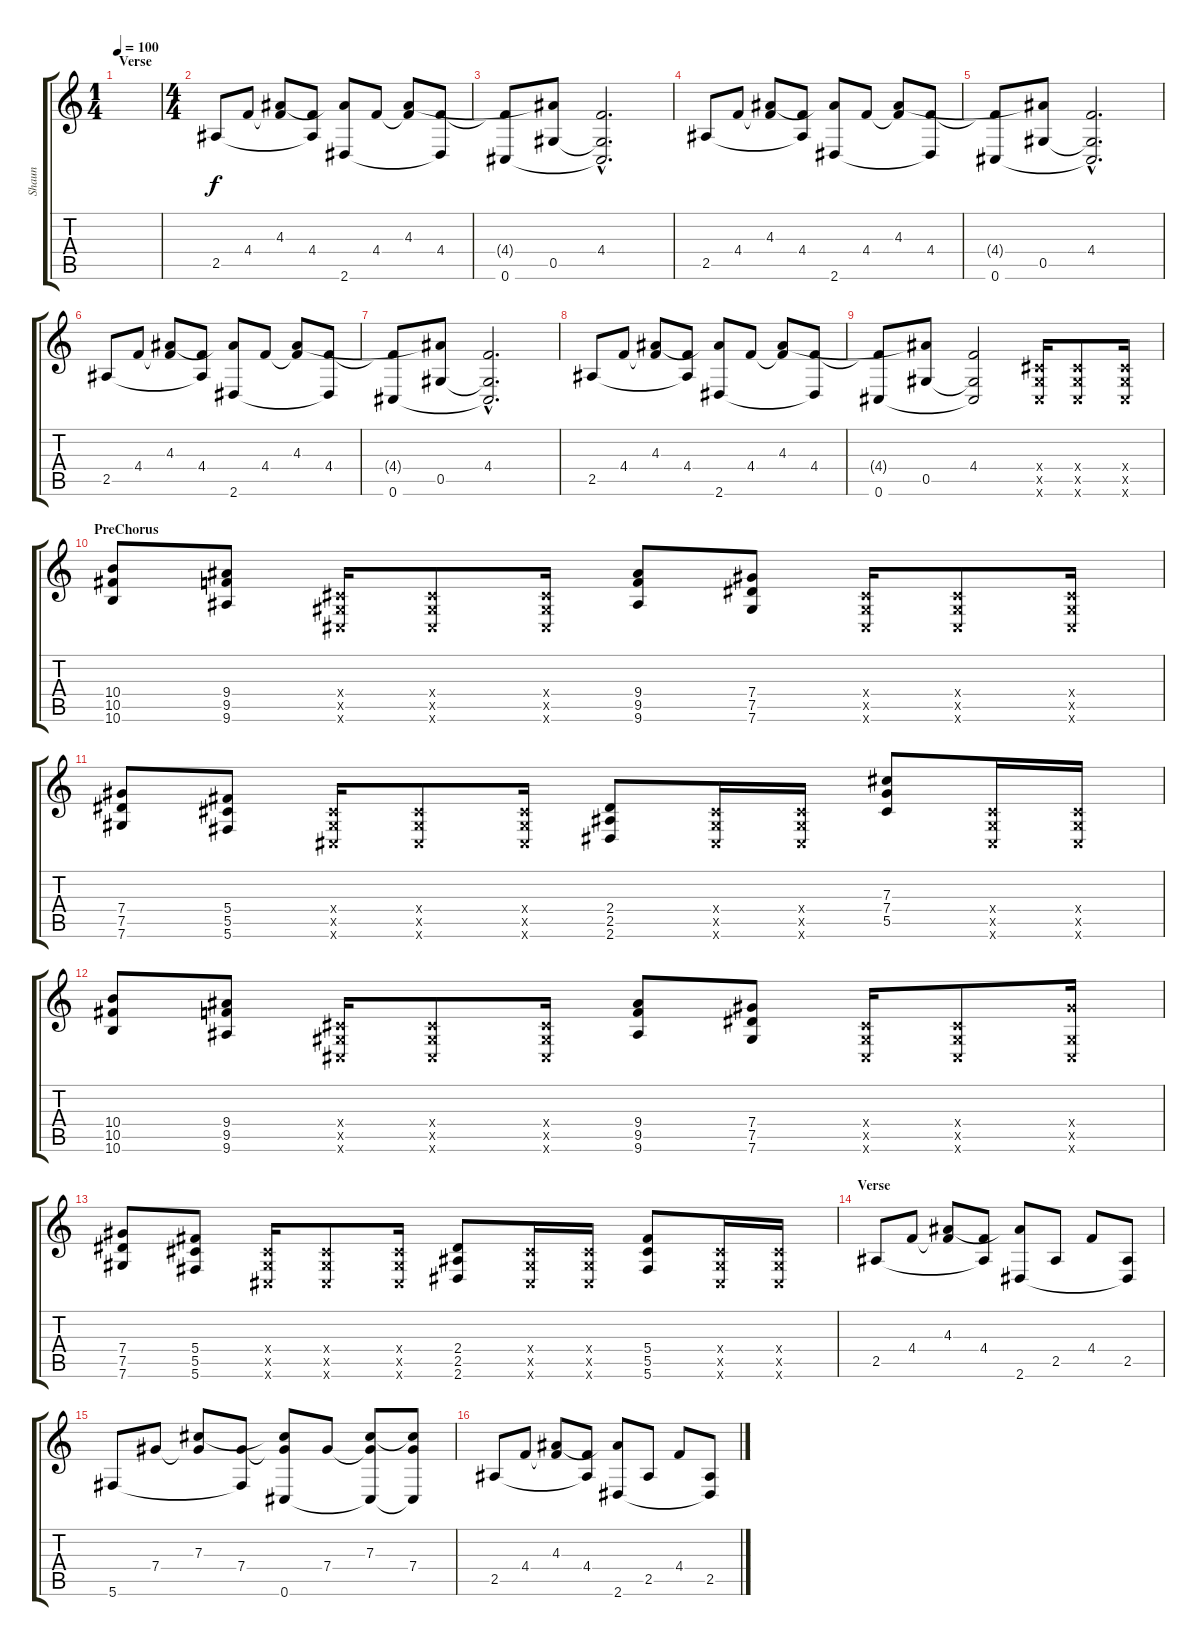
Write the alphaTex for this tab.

\track ("Shaun" "Shaun") {instrument distortionguitar}
\staff {score tabs}
\tuning (Eb4 Bb3 Gb3 Db3 Ab2 Db2) {hide}
\ts (1 4)
\section ("" "Verse")
\tempo 100
\clef g2
\ks c
|
\ts (4 4)
2.5.8{instrument electricguitarclean} 4.4.8 (4.3 4.4{t}).8 (4.4 2.5{t}).8 (4.3{t} 2.6).8 4.4.8 (4.3 4.4{t}).8 (4.4 2.6{t}).8 |
(4.4{t} 0.6).8 (4.3{t} 0.5).8 (4.4{hac} 0.5{hac t} 0.6{hac t}).2{d} |
2.5.8 4.4.8 (4.3 4.4{t}).8 (4.4 2.5{t}).8 (4.3{t} 2.6).8 4.4.8 (4.3 4.4{t}).8 (4.4 2.6{t}).8 |
(4.4{t} 0.6).8 (4.3{t} 0.5).8 (4.4{hac} 0.5{hac t} 0.6{hac t}).2{d} |
2.5.8 4.4.8 (4.3 4.4{t}).8 (4.4 2.5{t}).8 (4.3{t} 2.6).8 4.4.8 (4.3 4.4{t}).8 (4.4 2.6{t}).8 |
(4.4{t} 0.6).8 (4.3{t} 0.5).8 (4.4{hac} 0.5{hac t} 0.6{hac t}).2{d} |
2.5.8 4.4.8 (4.3 4.4{t}).8 (4.4 2.5{t}).8 (4.3{t} 2.6).8 4.4.8 (4.3 4.4{t}).8 (4.4 2.6{t}).8 |
(4.4{t} 0.6).8 (4.3{t} 0.5).8 (4.4 0.5{t} 0.6{t}).2 (0.4{x} 0.5{x} 0.6{x}).16{instrument distortionguitar} (0.4{x} 0.5{x} 0.6{x}).8 (0.4{x} 0.5{x} 0.6{x}).16 |
\section ("" "PreChorus")
(10.4 10.5 10.6).8 (9.4 9.5 9.6).8 (0.4{x} 0.5{x} 0.6{x}).16 (0.4{x} 0.5{x} 0.6{x}).8 (0.4{x} 0.5{x} 0.6{x}).16 (9.4 9.5 9.6).8 (7.4 7.5 7.6).8 (0.4{x} 0.5{x} 0.6{x}).16 (0.4{x} 0.5{x} 0.6{x}).8 (0.4{x} 0.5{x} 0.6{x}).16 |
(7.4 7.5 7.6).8 (5.4 5.5 5.6).8 (0.4{x} 0.5{x} 0.6{x}).16 (0.4{x} 0.5{x} 0.6{x}).8 (0.4{x} 0.5{x} 0.6{x}).16 (2.4 2.5 2.6).8 (0.4{x} 0.5{x} 0.6{x}).16 (0.4{x} 0.5{x} 0.6{x}).16 (7.3 7.4 5.5).8 (0.4{x} 0.5{x} 0.6{x}).16 (0.4{x} 0.5{x} 0.6{x}).16 |
(10.4 10.5 10.6).8 (9.4 9.5 9.6).8 (0.4{x} 0.5{x} 0.6{x}).16 (0.4{x} 0.5{x} 0.6{x}).8 (0.4{x} 0.5{x} 0.6{x}).16 (9.4 9.5 9.6).8 (7.4 7.5 7.6).8 (0.4{x} 0.5{x} 0.6{x}).16 (0.4{x} 0.5{x} 0.6{x}).8 (7.4{x} 0.5{x} 0.6{x}).16 |
(7.4 7.5 7.6).8 (5.4 5.5 5.6).8 (0.4{x} 0.5{x} 0.6{x}).16 (0.4{x} 0.5{x} 0.6{x}).8 (0.4{x} 0.5{x} 0.6{x}).16 (2.4 2.5 2.6).8 (0.4{x} 0.5{x} 0.6{x}).16 (0.4{x} 0.5{x} 0.6{x}).16 (5.4 5.5 5.6).8 (0.4{x} 0.5{x} 0.6{x}).16 (0.4{x} 0.5{x} 0.6{x}).16 |
\section ("" "Verse")
2.5.8{instrument electricguitarclean} 4.4.8 (4.3 4.4{t}).8 (4.4 2.5{t}).8 (4.3{t} 2.6).8 2.5.8 4.4.8 (2.5 2.6{t}).8 |
5.6.8 7.4.8 (7.3 7.4{t}).8 (7.4 5.6{t}).8 (7.3{t} 7.4{t} 0.6).8 7.4.8 (7.3 7.4{t} 0.6{t}).8 (7.3{t} 7.4 0.6{t}).8 |
2.5.8 4.4.8 (4.3 4.4{t}).8 (4.4 2.5{t}).8 (4.3{t} 2.6).8 2.5.8 4.4.8 (2.5 2.6{t}).8
